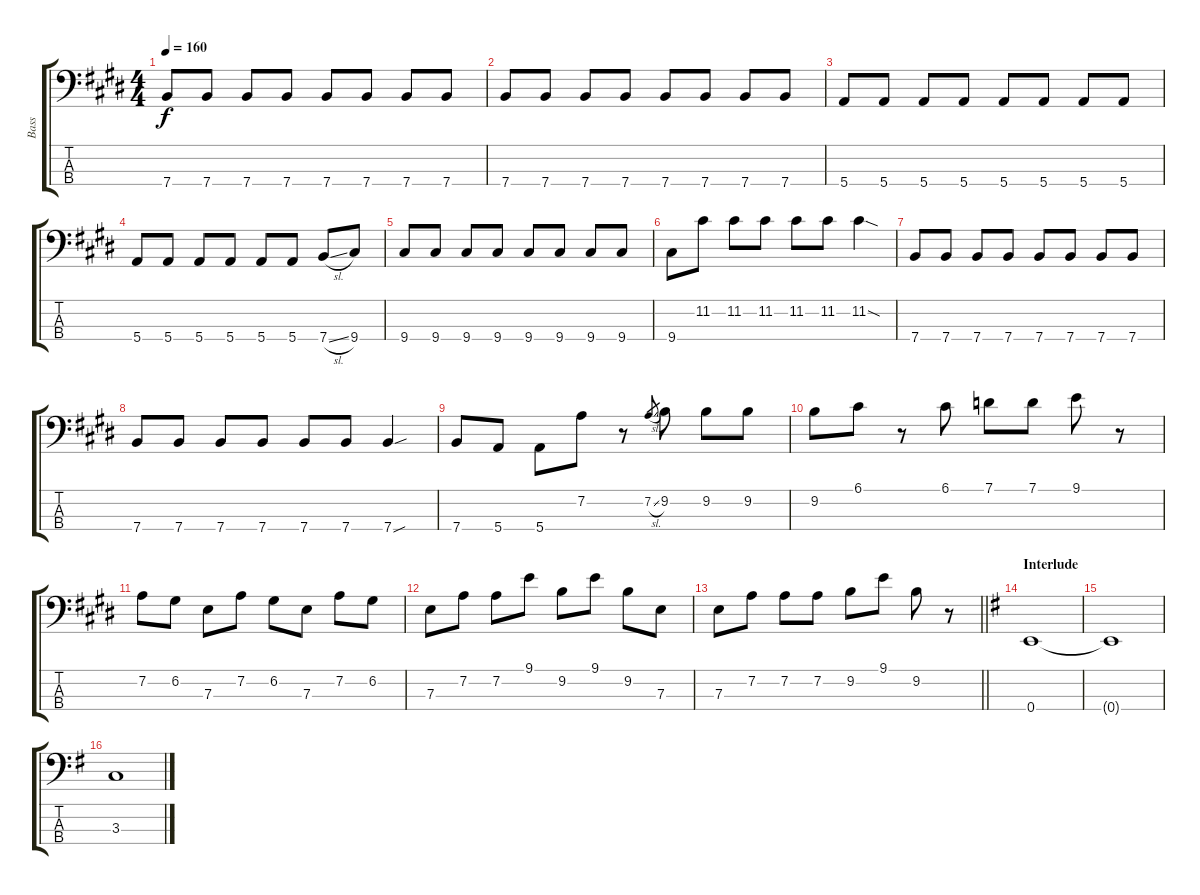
\track ("Bass" "Bass") {instrument electricbassfinger}
\staff {score tabs}
\tuning (G2 D2 A1 E1) {hide}
\ts (4 4)
\tempo 160
\clef f4
\ks e
7.4.8{dy f} 7.4.8 7.4.8 7.4.8 7.4.8 7.4.8 7.4.8 7.4.8 |
7.4.8 7.4.8 7.4.8 7.4.8 7.4.8 7.4.8 7.4.8 7.4.8 |
5.4.8 5.4.8 5.4.8 5.4.8 5.4.8 5.4.8 5.4.8 5.4.8 |
5.4.8 5.4.8 5.4.8 5.4.8 5.4.8 5.4.8 7.4{sl}.8 9.4.8 |
9.4.8 9.4.8 9.4.8 9.4.8 9.4.8 9.4.8 9.4.8 9.4.8 |
9.4.8 11.2.8 11.2.8 11.2.8 11.2.8 11.2.8 11.2{sod}.4 |
7.4.8 7.4.8 7.4.8 7.4.8 7.4.8 7.4.8 7.4.8 7.4.8 |
7.4.8 7.4.8 7.4.8 7.4.8 7.4.8 7.4.8 7.4{sou}.4 |
7.4.8 5.4.8 5.4.8 7.2.8 r.8 7.2{sl}.8{gr} 9.2.8 9.2.8 9.2.8 |
9.2.8 6.1.8 r.8 6.1.8 7.1.8 7.1.8 9.1.8 r.8 |
7.2.8 6.2.8 7.3.8 7.2.8 6.2.8 7.3.8 7.2.8 6.2.8 |
7.3.8 7.2.8 7.2.8 9.1.8 9.2.8 9.1.8 9.2.8 7.3.8 |
\barLineRight lightlight
7.3.8 7.2.8 7.2.8 7.2.8 9.2.8 9.1.8 9.2.8 r.8 |
\section ("" "Interlude")
\ks g
0.4.1 |
0.4{t}.1 |
3.3.1
